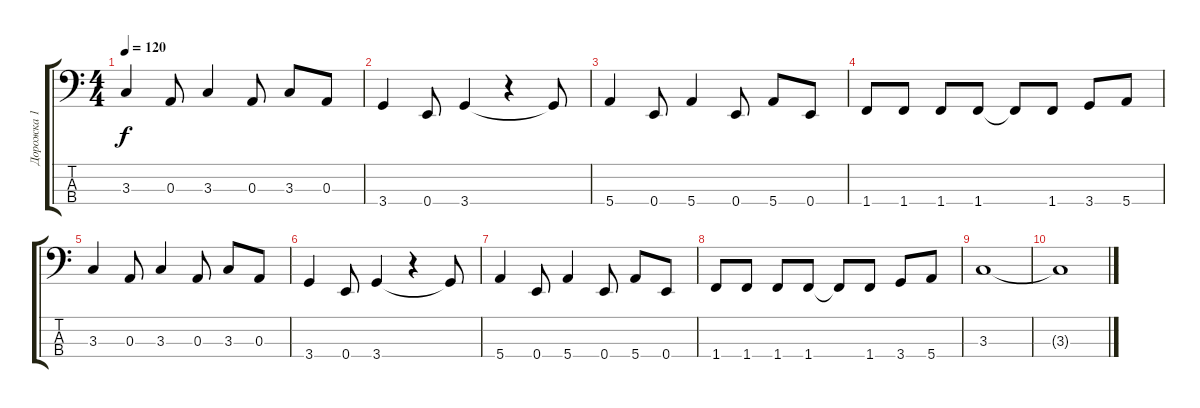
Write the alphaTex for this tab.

\track ("Дорожка 1" "Дорожка 1") {instrument electricbasspick}
\staff {score tabs}
\tuning (G2 D2 A1 E1) {hide}
\ts (4 4)
\tempo 120
\clef f4
\ks c
3.3.4{dy f} 0.3.8 3.3.4 0.3.8 3.3.8 0.3.8 |
3.4.4 0.4.8 3.4.4 r.4 3.4{t}.8 |
5.4.4 0.4.8 5.4.4 0.4.8 5.4.8 0.4.8 |
1.4.8 1.4.8 1.4.8 1.4.8 1.4{t}.8 1.4.8 3.4.8 5.4.8 |
3.3.4 0.3.8 3.3.4 0.3.8 3.3.8 0.3.8 |
3.4.4 0.4.8 3.4.4 r.4 3.4{t}.8 |
5.4.4 0.4.8 5.4.4 0.4.8 5.4.8 0.4.8 |
1.4.8 1.4.8 1.4.8 1.4.8 1.4{t}.8 1.4.8 3.4.8 5.4.8 |
3.3.1 |
3.3{t}.1
